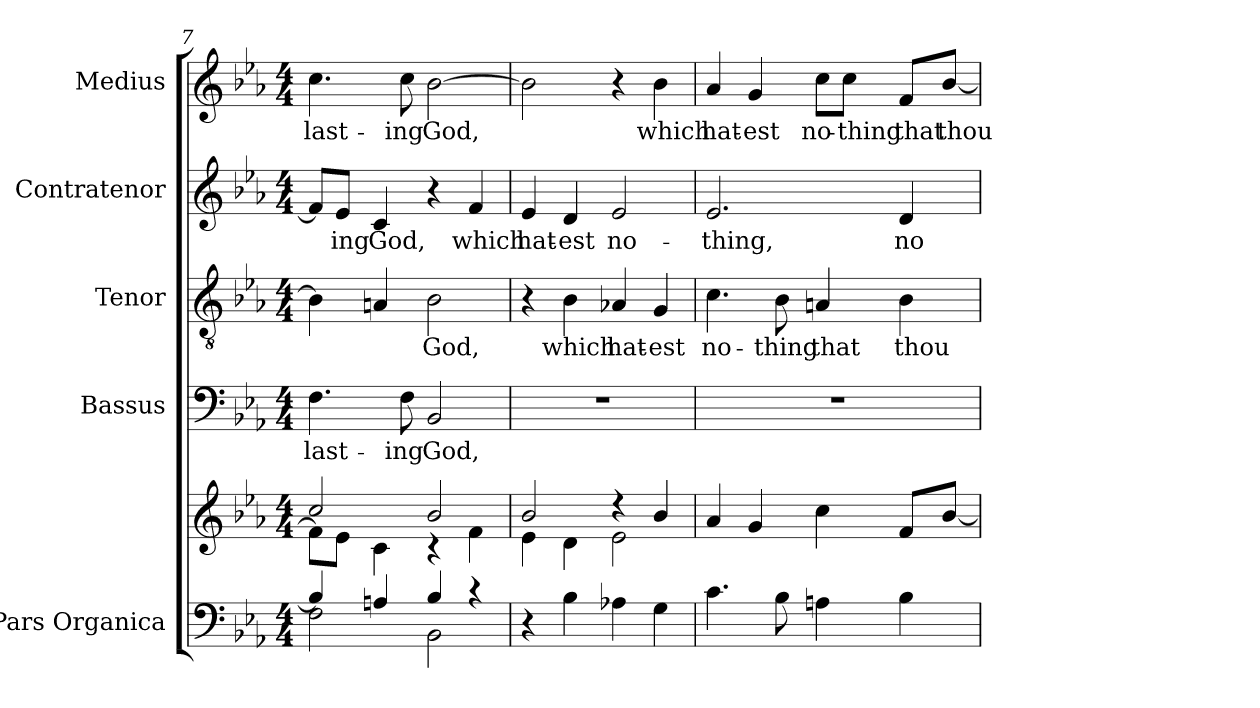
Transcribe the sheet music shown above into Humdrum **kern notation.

**kern	**kern	**kern	**text	**kern	**text	**kern	**text	**kern	**text
*part5	*part5	*part4	*part4	*part3	*part3	*part2	*part2	*part1	*part1
*staff6	*staff5	*staff4	*staff4	*staff3	*staff3	*staff2	*staff2	*staff1	*staff1
*I"Pars Organica	*	*I"Bassus	*	*I"Tenor	*	*I"Contratenor	*	*I"Medius	*
*clefF4	*clefG2	*clefF4	*	*clefGv2	*	*clefG2	*	*clefG2	*
*	*	*	*	*ITrd7c12	*	*	*	*	*
*k[b-e-a-]	*k[b-e-a-]	*k[b-e-a-]	*	*k[b-e-a-]	*	*k[b-e-a-]	*	*k[b-e-a-]	*
*E-:	*E-:	*E-:	*	*E-:	*	*E-:	*	*E-:	*
*M4/4	*M4/4	*M4/4	*	*M4/4	*	*M4/4	*	*M4/4	*
=7	=7	=7	=7	=7	=7	=7	=7	=7	=7
*^	*^	*	*	*	*	*	*	*	*
!	!	!	!	!	!LO:LY:b:color=#000000	!	!	!	!	!	!
!	!	!	!	!	!	!	!	!	!	!	!LO:LY:b:color=#000000
4B-i/]	2Fi\	2cci/	8fi\L]	4.Fi\	-last-	4BB-i\]	.	8fi/L]	.	4.cci\	-last-
!	!	!	!	!	!	!	!	!	!LO:LY:b:color=#000000	!	!
.	.	.	8e-i\J	.	.	.	.	8e-i/J	-ing	.	.
!	!	!	!	!	!	!	!	!	!LO:LY:b:color=#000000	!	!
4Ani/	.	.	4ci\	.	.	4AAni/	.	4ci/	God,	.	.
!	!	!	!	!	!LO:LY:b:color=#000000	!	!	!	!	!	!
!	!	!	!	!	!	!	!	!	!	!	!LO:LY:b:color=#000000
.	.	.	.	8Fi\	-ing	.	.	.	.	8cci\	-ing
!	!	!	!	!	!LO:LY:b:color=#000000	!	!	!	!	!	!
!	!	!	!	!	!	!	!LO:LY:b:color=#000000	!	!	!	!
!	!	!	!	!	!	!	!	!	!	!	!LO:LY:b:color=#000000
4B-i/	2BB-i\	2b-i/	4r	2BB-i/	God,	2BB-i\	God,	4r	.	[>2b-i\	God,
!	!	!	!	!	!	!	!	!	!LO:LY:b:color=#000000	!	!
4r	.	.	4fi\	.	.	.	.	4fi/	which	.	.
*v	*v	*	*	*	*	*	*	*	*	*	*
=8	=8	=8	=8	=8	=8	=8	=8	=8	=8	=8
!	!	!	!	!	!	!	!	!LO:LY:b:color=#000000	!	!
4r	2b-i/	4e-i\	1r	.	4r	.	4e-i/	hat-	2b-i\]	.
!	!	!	!	!	!	!LO:LY:b:color=#000000	!	!	!	!
!	!	!	!	!	!	!	!	!LO:LY:b:color=#000000	!	!
4B-i\	.	4di\	.	.	4BB-i\	which	4di/	-est	.	.
!	!	!	!	!	!	!LO:LY:b:color=#000000	!	!	!	!
!	!	!	!	!	!	!	!	!LO:LY:b:color=#000000	!	!
4A-Xi\	4r	2e-i\	.	.	4AA-Xi/	hat-	2e-i/	no-	4r	.
!	!	!	!	!	!	!LO:LY:b:color=#000000	!	!	!	!
!	!	!	!	!	!	!	!	!	!	!LO:LY:b:color=#000000
4Gi\	4b-i/	.	.	.	4GGi/	-est	.	.	4b-i\	which
*	*v	*v	*	*	*	*	*	*	*	*
!!LO:PB:g=z
=9	=9	=9	=9	=9	=9	=9	=9	=9	=9
!	!	!	!	!	!LO:LY:b:color=#000000	!	!	!	!
!	!	!	!	!	!	!	!LO:LY:b:color=#000000	!	!
!	!	!	!	!	!	!	!	!	!LO:LY:b:color=#000000
4.ci\	4a-i/	1r	.	4.Ci\	no-	2.e-i/	-thing,	4a-i/	hat-
!	!	!	!	!	!	!	!	!	!LO:LY:b:color=#000000
.	4gi/	.	.	.	.	.	.	4gi/	-est
!	!	!	!	!	!LO:LY:b:color=#000000	!	!	!	!
8B-i\	.	.	.	8BB-i\	-thing	.	.	.	.
!	!	!	!	!	!LO:LY:b:color=#000000	!	!	!	!
!	!	!	!	!	!	!	!	!	!LO:LY:b:color=#000000
4Ani\	4cci\	.	.	4AAni/	that	.	.	8cci\L	no-
!	!	!	!	!	!	!	!	!	!LO:LY:b:color=#000000
.	.	.	.	.	.	.	.	8cci\J	-thing
!	!	!	!	!	!LO:LY:b:color=#000000	!	!	!	!
!	!	!	!	!	!	!	!LO:LY:b:color=#000000	!	!
!	!	!	!	!	!	!	!	!	!LO:LY:b:color=#000000
4B-i\	8fi/L	.	.	4BB-i\	thou	4di/	no-	8fi/L	that
!	!	!	!	!	!	!	!	!	!LO:LY:b:color=#000000
.	[<8b-i/J	.	.	.	.	.	.	[>8b-i/J	thou
=	=	=	=	=	=	=	=	=	=
*-	*-	*-	*-	*-	*-	*-	*-	*-	*-
